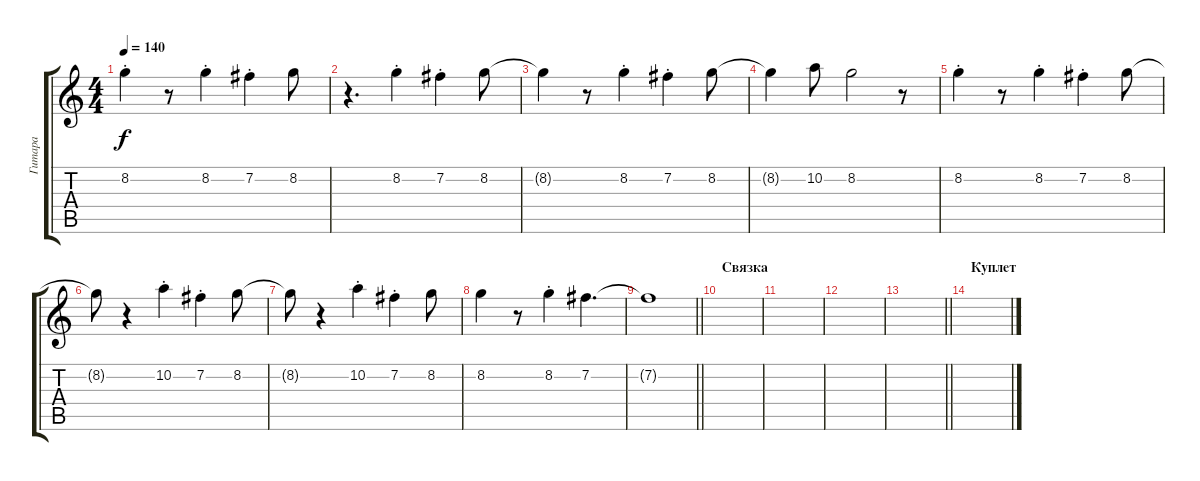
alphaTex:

\track ("Гитара" "Гитара") {instrument overdrivenguitar}
\staff {score tabs}
\tuning (E4 B3 G3 D3 A2 E2) {hide}
\ts (4 4)
\tempo 140
\clef g2
\ks c
8.2{st}.4{dy f} r.8 8.2{st}.4 7.2{st}.4 8.2.8 |
r.4{d} 8.2{st}.4 7.2{st}.4 8.2.8 |
8.2{t}.4 r.8 8.2{st}.4 7.2{st}.4 8.2.8 |
8.2{t}.4 10.2.8 8.2.2 r.8 |
8.2{st}.4 r.8 8.2{st}.4 7.2{st}.4 8.2.8 |
8.2{t}.8 r.4 10.2{st}.4 7.2{st}.4 8.2.8 |
8.2{t}.8 r.4 10.2{st}.4 7.2{st}.4 8.2.8 |
8.2.4 r.8 8.2{st}.4 7.2.4{d} |
\barLineRight lightlight
7.2{t}.1 |
\section ("" "Связка")
|
|
|
\barLineRight lightlight
|
\section ("" "Куплет")
